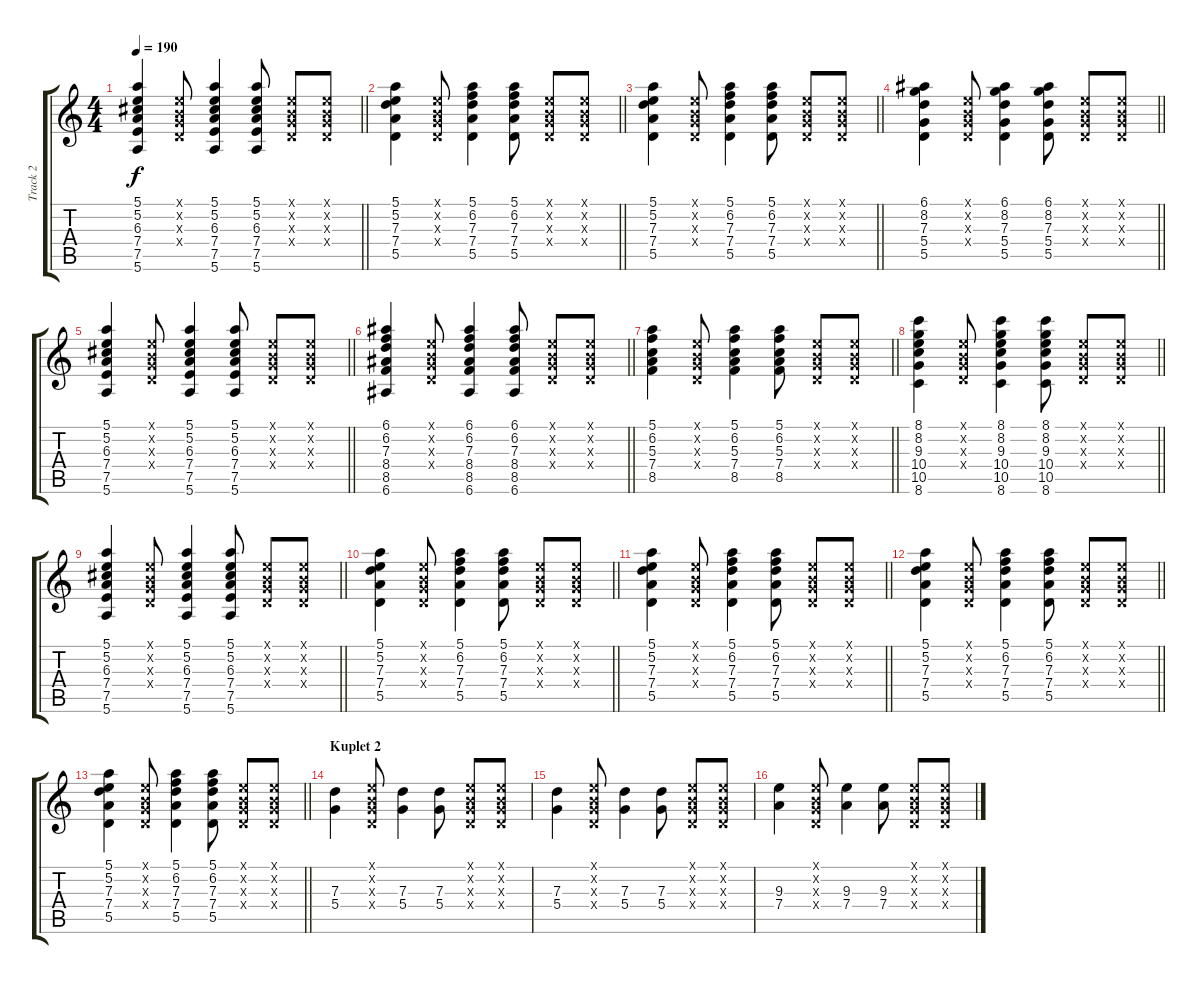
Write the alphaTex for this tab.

\track ("Track 2" "Track 2") {instrument acousticguitarsteel}
\staff {score tabs}
\tuning (E4 B3 G3 D3 A2 E2) {hide}
\ts (4 4)
\tempo 190
\clef g2
\barLineRight lightlight
\ks c
(5.1 5.2 6.3 7.4 7.5 5.6).4{dy f} (0.1{x} 0.2{x} 0.3{x} 0.4{x}).8 (5.1 5.2 6.3 7.4 7.5 5.6).4 (5.1 5.2 6.3 7.4 7.5 5.6).8 (0.1{x} 0.2{x} 0.3{x} 0.4{x}).8 (0.1{x} 0.2{x} 0.3{x} 0.4{x}).8 |
\barLineRight lightlight
(5.1 5.2 7.3 7.4 5.5).4 (0.1{x} 0.2{x} 0.3{x} 0.4{x}).8 (5.1 6.2 7.3 7.4 5.5).4 (5.1 6.2 7.3 7.4 5.5).8 (0.1{x} 0.2{x} 0.3{x} 0.4{x}).8 (0.1{x} 0.2{x} 0.3{x} 0.4{x}).8 |
\barLineRight lightlight
(5.1 5.2 7.3 7.4 5.5).4 (0.1{x} 0.2{x} 0.3{x} 0.4{x}).8 (5.1 6.2 7.3 7.4 5.5).4 (5.1 6.2 7.3 7.4 5.5).8 (0.1{x} 0.2{x} 0.3{x} 0.4{x}).8 (0.1{x} 0.2{x} 0.3{x} 0.4{x}).8 |
\barLineRight lightlight
(6.1 8.2 7.3 5.4 5.5).4 (0.1{x} 0.2{x} 0.3{x} 0.4{x}).8 (6.1 8.2 7.3 5.4 5.5).4 (6.1 8.2 7.3 5.4 5.5).8 (0.1{x} 0.2{x} 0.3{x} 0.4{x}).8 (0.1{x} 0.2{x} 0.3{x} 0.4{x}).8 |
\barLineRight lightlight
(5.1 5.2 6.3 7.4 7.5 5.6).4 (0.1{x} 0.2{x} 0.3{x} 0.4{x}).8 (5.1 5.2 6.3 7.4 7.5 5.6).4 (5.1 5.2 6.3 7.4 7.5 5.6).8 (0.1{x} 0.2{x} 0.3{x} 0.4{x}).8 (0.1{x} 0.2{x} 0.3{x} 0.4{x}).8 |
\barLineRight lightlight
(6.1 6.2 7.3 8.4 8.5 6.6).4 (0.1{x} 0.2{x} 0.3{x} 0.4{x}).8 (6.1 6.2 7.3 8.4 8.5 6.6).4 (6.1 6.2 7.3 8.4 8.5 6.6).8 (0.1{x} 0.2{x} 0.3{x} 0.4{x}).8 (0.1{x} 0.2{x} 0.3{x} 0.4{x}).8 |
\barLineRight lightlight
(5.1 6.2 5.3 7.4 8.5).4 (0.1{x} 0.2{x} 0.3{x} 0.4{x}).8 (5.1 6.2 5.3 7.4 8.5).4 (5.1 6.2 5.3 7.4 8.5).8 (0.1{x} 0.2{x} 0.3{x} 0.4{x}).8 (0.1{x} 0.2{x} 0.3{x} 0.4{x}).8 |
\barLineRight lightlight
(8.1 8.2 9.3 10.4 10.5 8.6).4 (0.1{x} 0.2{x} 0.3{x} 0.4{x}).8 (8.1 8.2 9.3 10.4 10.5 8.6).4 (8.1 8.2 9.3 10.4 10.5 8.6).8 (0.1{x} 0.2{x} 0.3{x} 0.4{x}).8 (0.1{x} 0.2{x} 0.3{x} 0.4{x}).8 |
\barLineRight lightlight
(5.1 5.2 6.3 7.4 7.5 5.6).4 (0.1{x} 0.2{x} 0.3{x} 0.4{x}).8 (5.1 5.2 6.3 7.4 7.5 5.6).4 (5.1 5.2 6.3 7.4 7.5 5.6).8 (0.1{x} 0.2{x} 0.3{x} 0.4{x}).8 (0.1{x} 0.2{x} 0.3{x} 0.4{x}).8 |
\barLineRight lightlight
(5.1 5.2 7.3 7.4 5.5).4 (0.1{x} 0.2{x} 0.3{x} 0.4{x}).8 (5.1 6.2 7.3 7.4 5.5).4 (5.1 6.2 7.3 7.4 5.5).8 (0.1{x} 0.2{x} 0.3{x} 0.4{x}).8 (0.1{x} 0.2{x} 0.3{x} 0.4{x}).8 |
\barLineRight lightlight
(5.1 5.2 7.3 7.4 5.5).4 (0.1{x} 0.2{x} 0.3{x} 0.4{x}).8 (5.1 6.2 7.3 7.4 5.5).4 (5.1 6.2 7.3 7.4 5.5).8 (0.1{x} 0.2{x} 0.3{x} 0.4{x}).8 (0.1{x} 0.2{x} 0.3{x} 0.4{x}).8 |
\barLineRight lightlight
(5.1 5.2 7.3 7.4 5.5).4 (0.1{x} 0.2{x} 0.3{x} 0.4{x}).8 (5.1 6.2 7.3 7.4 5.5).4 (5.1 6.2 7.3 7.4 5.5).8 (0.1{x} 0.2{x} 0.3{x} 0.4{x}).8 (0.1{x} 0.2{x} 0.3{x} 0.4{x}).8 |
\barLineRight lightlight
(5.1 5.2 7.3 7.4 5.5).4 (0.1{x} 0.2{x} 0.3{x} 0.4{x}).8 (5.1 6.2 7.3 7.4 5.5).4 (5.1 6.2 7.3 7.4 5.5).8 (0.1{x} 0.2{x} 0.3{x} 0.4{x}).8 (0.1{x} 0.2{x} 0.3{x} 0.4{x}).8 |
\section ("" "Kuplet 2")
(7.3 5.4).4 (0.1{x} 0.2{x} 0.3{x} 0.4{x}).8 (7.3 5.4).4 (7.3 5.4).8 (0.1{x} 0.2{x} 0.3{x} 0.4{x}).8 (0.1{x} 0.2{x} 0.3{x} 0.4{x}).8 |
(7.3 5.4).4 (0.1{x} 0.2{x} 0.3{x} 0.4{x}).8 (7.3 5.4).4 (7.3 5.4).8 (0.1{x} 0.2{x} 0.3{x} 0.4{x}).8 (0.1{x} 0.2{x} 0.3{x} 0.4{x}).8 |
(9.3 7.4).4 (0.1{x} 0.2{x} 0.3{x} 0.4{x}).8 (9.3 7.4).4 (9.3 7.4).8 (0.1{x} 0.2{x} 0.3{x} 0.4{x}).8 (0.1{x} 0.2{x} 0.3{x} 0.4{x}).8
